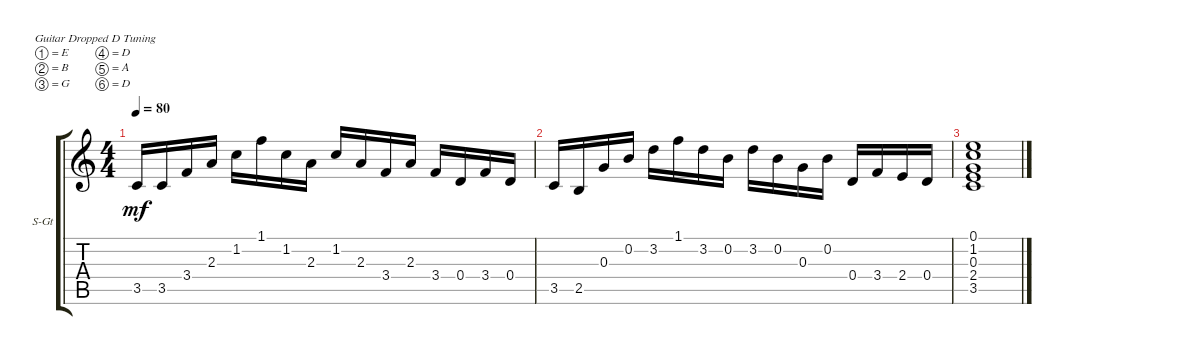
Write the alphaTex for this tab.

\defaultSystemsLayout 4
\bracketExtendMode groupsimilarinstruments
\firstSystemTrackNameOrientation horizontal
\otherSystemsTrackNameOrientation horizontal
\track ("Steel Guitar" "S-Gt") {instrument acousticguitarsteel}
\staff {score tabs}
\tuning (E4 B3 G3 D3 A2 D2)
\ts (4 4)
\tempo 80
\clef g2
\ks c
3.5.16{dy mf} 3.5.16 3.4.16 2.3.16 1.2.16 1.1.16 1.2.16 2.3.16 1.2.16 2.3.16 3.4.16 2.3.16 3.4.16 0.4.16 3.4.16 0.4.16 |
3.5.16 2.5.16 0.3.16 0.2.16 3.2.16 1.1.16 3.2.16 0.2.16 3.2.16 0.2.16 0.3.16 0.2.16 0.4.16 3.4.16 2.4.16 0.4.16 |
(3.5 2.4 0.3 1.2 0.1).1
